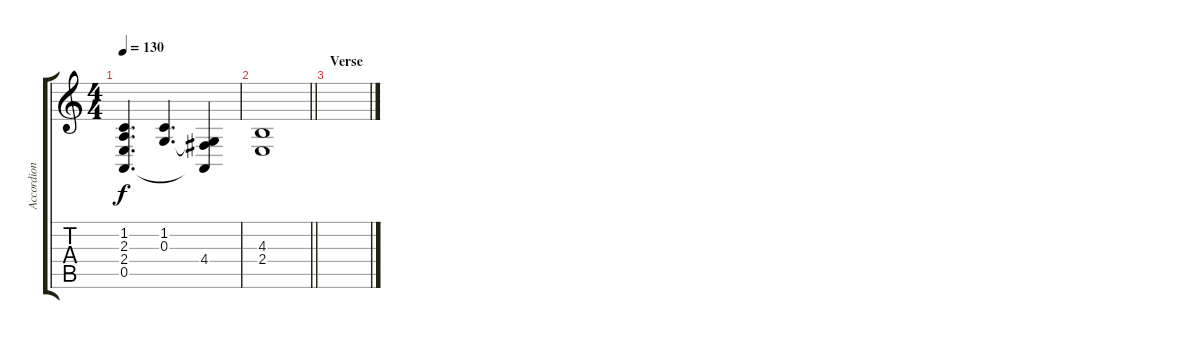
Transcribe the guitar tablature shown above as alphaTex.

\track ("Accordion" "Accordion") {instrument tangoaccordion}
\staff {score tabs}
\tuning (E4 B3 G3 D3 A2 E2) {hide}
\ts (4 4)
\tempo 130
\clef g2
\ks c
(1.2 2.3 2.4 0.5).4{d dy f} (1.2 0.3).4{d} (0.3{t} 4.4 0.5{t}).4 |
\barLineRight lightlight
(4.3 2.4).1 |
\section ("" "Verse")
